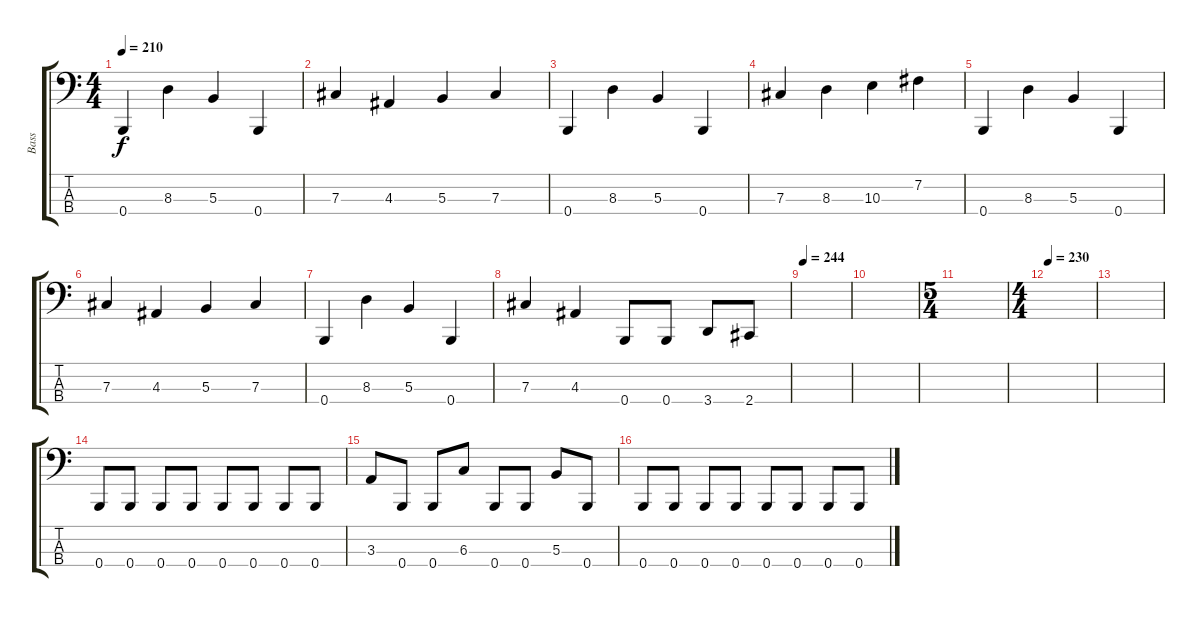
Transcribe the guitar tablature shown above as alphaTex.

\track ("Bass" "Bass") {instrument electricbasspick}
\staff {score tabs}
\tuning (E2 B1 Gb1 B0) {hide}
\ts (4 4)
\section ("" "")
\tempo 210
\clef f4
\ks c
0.4.4{dy f} 8.3.4 5.3.4 0.4.4 |
7.3.4 4.3.4 5.3.4 7.3.4 |
0.4.4 8.3.4 5.3.4 0.4.4 |
7.3.4 8.3.4 10.3.4 7.2.4 |
0.4.4 8.3.4 5.3.4 0.4.4 |
7.3.4 4.3.4 5.3.4 7.3.4 |
0.4.4 8.3.4 5.3.4 0.4.4 |
7.3.4 4.3.4 0.4.8 0.4.8 3.4.8 2.4.8 |
\section ("" "")
\tempo 244
|
|
\ts (5 4)
|
\ts (4 4)
\section ("" "")
\tempo 230
|
|
\section ("" "")
0.4.8 0.4.8 0.4.8 0.4.8 0.4.8 0.4.8 0.4.8 0.4.8 |
3.3.8 0.4.8 0.4.8 6.3.8 0.4.8 0.4.8 5.3.8 0.4.8 |
0.4.8 0.4.8 0.4.8 0.4.8 0.4.8 0.4.8 0.4.8 0.4.8
